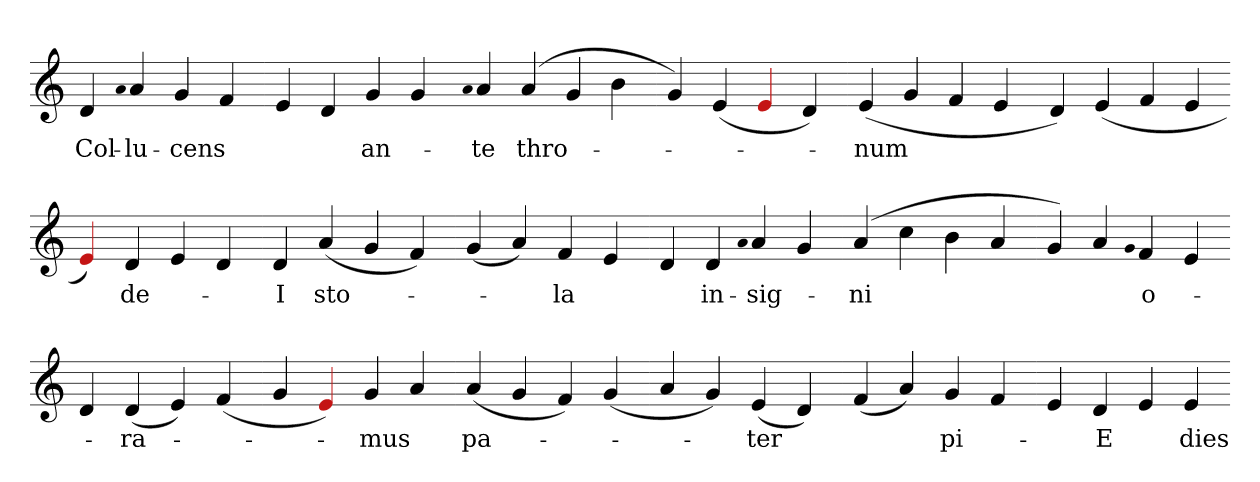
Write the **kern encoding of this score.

**kern	**text
*part1	*part1
*staff1	*staff1
*clefG2	*
=	=
4d	Col-
qa	.
4a	lu-
4g	cens
4f	.
=-	=-
4e	.
4d	.
4g	an-
4g	.
=-	=-
qa	.
4a	te
(>4a	thro-
4g	.
4b	.
=-	=-
4g)	.
(>4e	.
4Re	.
4d)	.
=-	=-
(>4e	num
4g	.
4f	.
4e	.
=-	=-
4d)	.
(>4e	.
4f	.
4e	.
=-	=-
4Re)	.
4d	de-
4e	.
4d	.
=-	=-
4d	I
(>4a	sto-
4g	.
4f)	.
=-	=-
(>4g	.
4a)	.
4f	la
4e	.
=-	=-
4d	.
4d	in-
qa	.
4a	sig-
4g	.
=-	=-
(>4a	ni
4cc	.
4b	.
4a	.
=-	=-
4g)	.
(>4a	.
qg	.
4f	o-
4e	.
=-	=-
4d	.
(>4d	ra-
4e)	.
(>4f	.
=-	=-
4g	.
4Re)	.
4g	mus
4a	.
=-	=-
(>4a	pa-
4g	.
4f)	.
(>4g	.
=-	=-
4a	.
4g)	.
(>4e	ter
4d)	.
=-	=-
(>4f	.
4a)	.
4g	pi-
4f	.
=-	=-
4e	.
4d	E
4e	.
4e	dies
=-	=-
*-	*-
